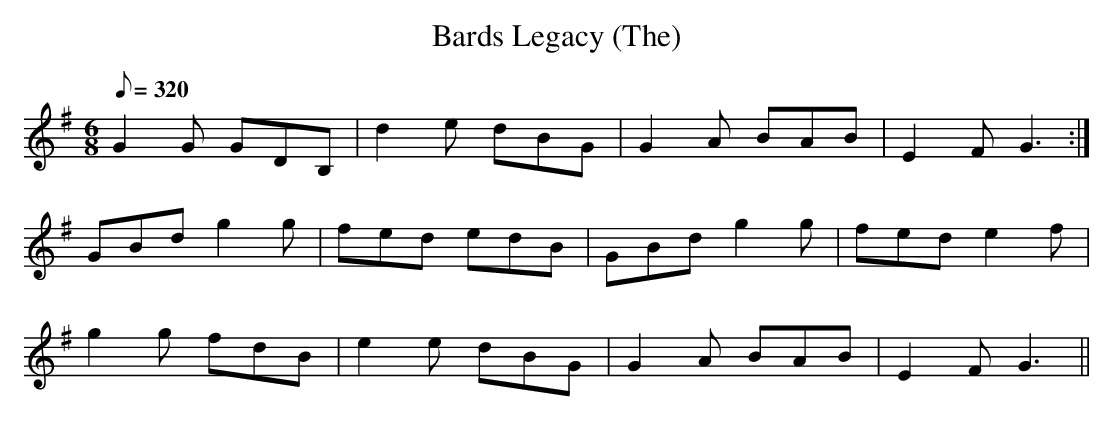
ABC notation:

X:1
T: Bards Legacy (The)
M: 6/8
L: 1/8
Q: 320
K: G
G2G GDB,| d2e dBG| G2A BAB| E2F G3 :|
GBd g2g| fed edB| GBd g2g| fed e2f|
g2g fdB| e2e dBG| G2A BAB| E2F G3 ||
